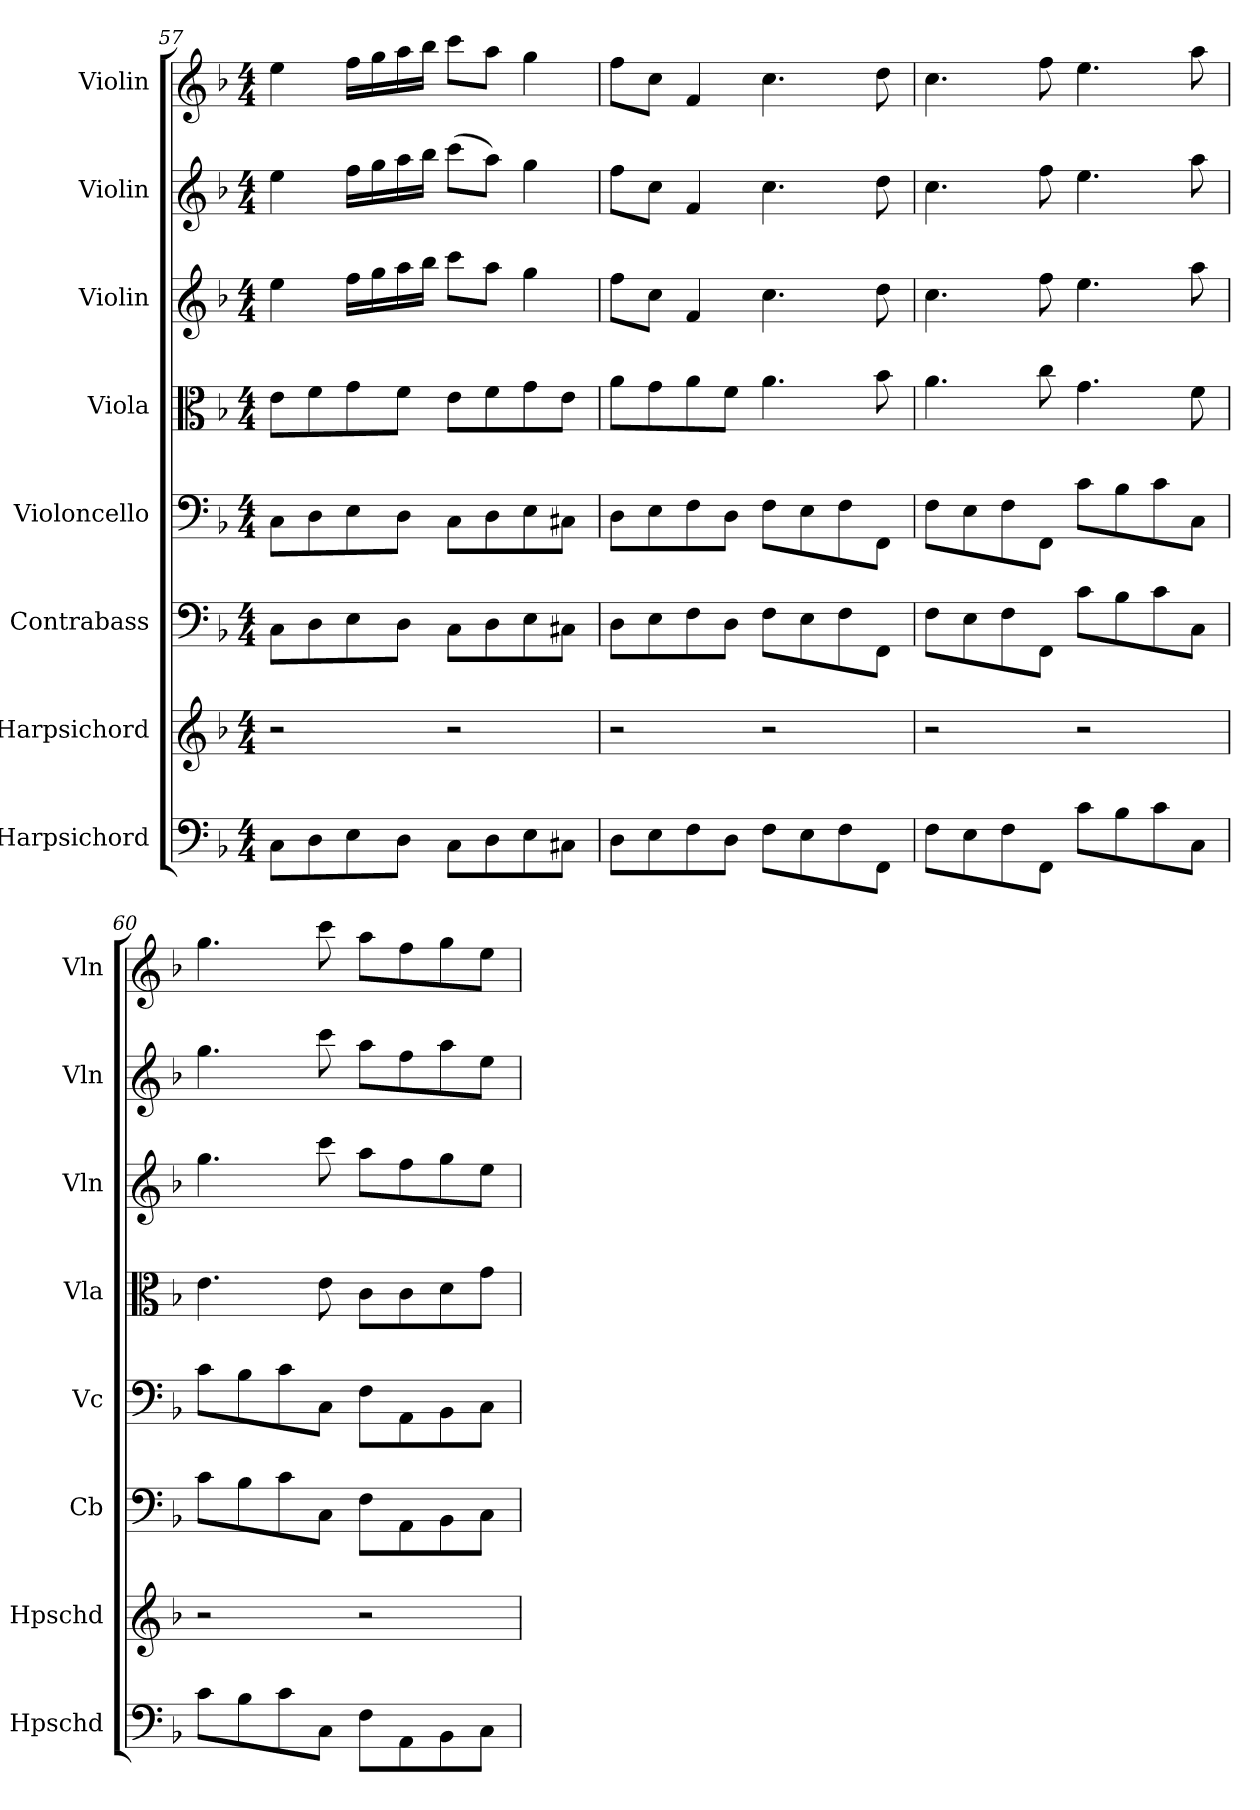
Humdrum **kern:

**kern	**kern	**kern	**kern	**kern	**kern	**kern	**kern
*part8	*part7	*part6	*part5	*part4	*part3	*part2	*part1
*staff8	*staff7	*staff6	*staff5	*staff4	*staff3	*staff2	*staff1
*I"Harpsichord	*I"Harpsichord	*I"Contrabass	*I"Violoncello	*I"Viola	*I"Violin	*I"Violin	*I"Violin
*I'Hpschd	*I'Hpschd	*I'Cb	*I'Vc	*I'Vla	*I'Vln	*I'Vln	*I'Vln
*clefF4	*clefG2	*clefF4	*clefF4	*clefC3	*clefG2	*clefG2	*clefG2
*k[b-]	*k[b-]	*k[b-]	*k[b-]	*k[b-]	*k[b-]	*k[b-]	*k[b-]
*M4/4	*M4/4	*M4/4	*M4/4	*M4/4	*M4/4	*M4/4	*M4/4
=57	=57	=57	=57	=57	=57	=57	=57
8C\L	2r	8C\L	8C\L	8e\L	4ee\	4ee\	4ee\
8D\	.	8D\	8D\	8f\	.	.	.
8E\	.	8E\	8E\	8g\	16ff\LL	16ff\LL	16ff\LL
.	.	.	.	.	16gg\	16gg\	16gg\
8D\J	.	8D\J	8D\J	8f\J	16aa\	16aa\	16aa\
.	.	.	.	.	16bb-\JJ	16bb-\JJ	16bb-\JJ
8C\L	2r	8C\L	8C\L	8e\L	8ccc\L	(8ccc\L	8ccc\L
8D\	.	8D\	8D\	8f\	8aa\J	8aa\J)	8aa\J
8E\	.	8E\	8E\	8g\	4gg\	4gg\	4gg\
8C#X\J	.	8C#X\J	8C#X\J	8e\J	.	.	.
=58	=58	=58	=58	=58	=58	=58	=58
8D\L	2r	8D\L	8D\L	8a\L	8ff\L	8ff\L	8ff\L
8E\	.	8E\	8E\	8g\	8cc\J	8cc\J	8cc\J
8F\	.	8F\	8F\	8a\	4f/	4f/	4f/
8D\J	.	8D\J	8D\J	8f\J	.	.	.
8F\L	2r	8F\L	8F\L	4.a\	4.cc\	4.cc\	4.cc\
8E\	.	8E\	8E\	.	.	.	.
8F\	.	8F\	8F\	.	.	.	.
8FF\J	.	8FF\J	8FF\J	8b-\	8dd\	8dd\	8dd\
=59	=59	=59	=59	=59	=59	=59	=59
8F\L	2r	8F\L	8F\L	4.a\	4.cc\	4.cc\	4.cc\
8E\	.	8E\	8E\	.	.	.	.
8F\	.	8F\	8F\	.	.	.	.
8FF\J	.	8FF\J	8FF\J	8cc\	8ff\	8ff\	8ff\
8c\L	2r	8c\L	8c\L	4.g\	4.ee\	4.ee\	4.ee\
8B-\	.	8B-\	8B-\	.	.	.	.
8c\	.	8c\	8c\	.	.	.	.
8C\J	.	8C\J	8C\J	8f\	8aa\	8aa\	8aa\
=60	=60	=60	=60	=60	=60	=60	=60
8c\L	2r	8c\L	8c\L	4.e\	4.gg\	4.gg\	4.gg\
8B-\	.	8B-\	8B-\	.	.	.	.
8c\	.	8c\	8c\	.	.	.	.
8C\J	.	8C\J	8C\J	8e\	8ccc\	8ccc\	8ccc\
8F\L	2r	8F\L	8F\L	8c\L	8aa\L	8aa\L	8aa\L
8AA\	.	8AA\	8AA\	8c\	8ff\	8ff\	8ff\
8BB-\	.	8BB-\	8BB-\	8d\	8gg\	8aa\	8gg\
8C\J	.	8C\J	8C\J	8g\J	8ee\J	8ee\J	8ee\J
=	=	=	=	=	=	=	=
*-	*-	*-	*-	*-	*-	*-	*-
